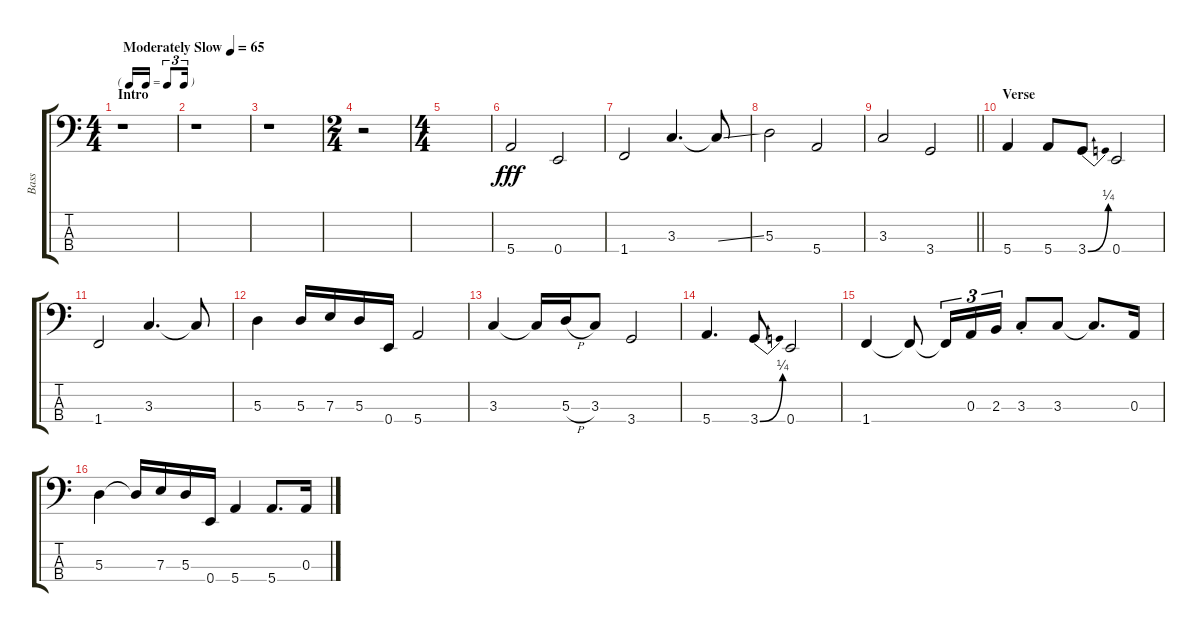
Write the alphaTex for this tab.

\track ("Bass" "Bass") {instrument electricbassfinger}
\staff {score tabs}
\tuning (G2 D2 A1 E1) {hide}
\ts (4 4)
\tf triplet16th
\section ("" "Intro")
\tempo (65 "Moderately Slow")
\clef f4
\ks c
r.1{dy fff instrument electricbassfinger} |
r.1 |
r.1 |
\ts (2 4)
r.2 |
\ts (4 4)
|
5.4.2 0.4.2 |
1.4.2 3.3.4{d} 3.3{ss t}.8 |
5.3.2 5.4.2 |
\barLineRight lightlight
3.3.2 3.4.2 |
\section ("" "Verse")
5.4.4 5.4.8 3.4{be (bend 0 0 60 1)}.8 0.4.2 |
1.4.2 3.3.4{d} 3.3{t}.8 |
5.3.4 5.3.16 7.3.16 5.3.16 0.4.16 5.4.2 |
3.3.4 3.3{t}.16 5.3{h}.16 3.3.8 3.4.2 |
5.4.4{d} 3.4{be (bend 0 0 60 1)}.8 0.4.2 |
1.4.4 1.4{t}.8 1.4{t}.16{tu (3 2)} 0.3.16{tu (3 2)} 2.3.16{tu (3 2)} 3.3{st}.8 3.3.8 3.3{t}.8{d} 0.3.16 |
5.3.4 5.3{t}.16 7.3.16 5.3.16 0.4.16 5.4.4 5.4.8{d} 0.3.16
